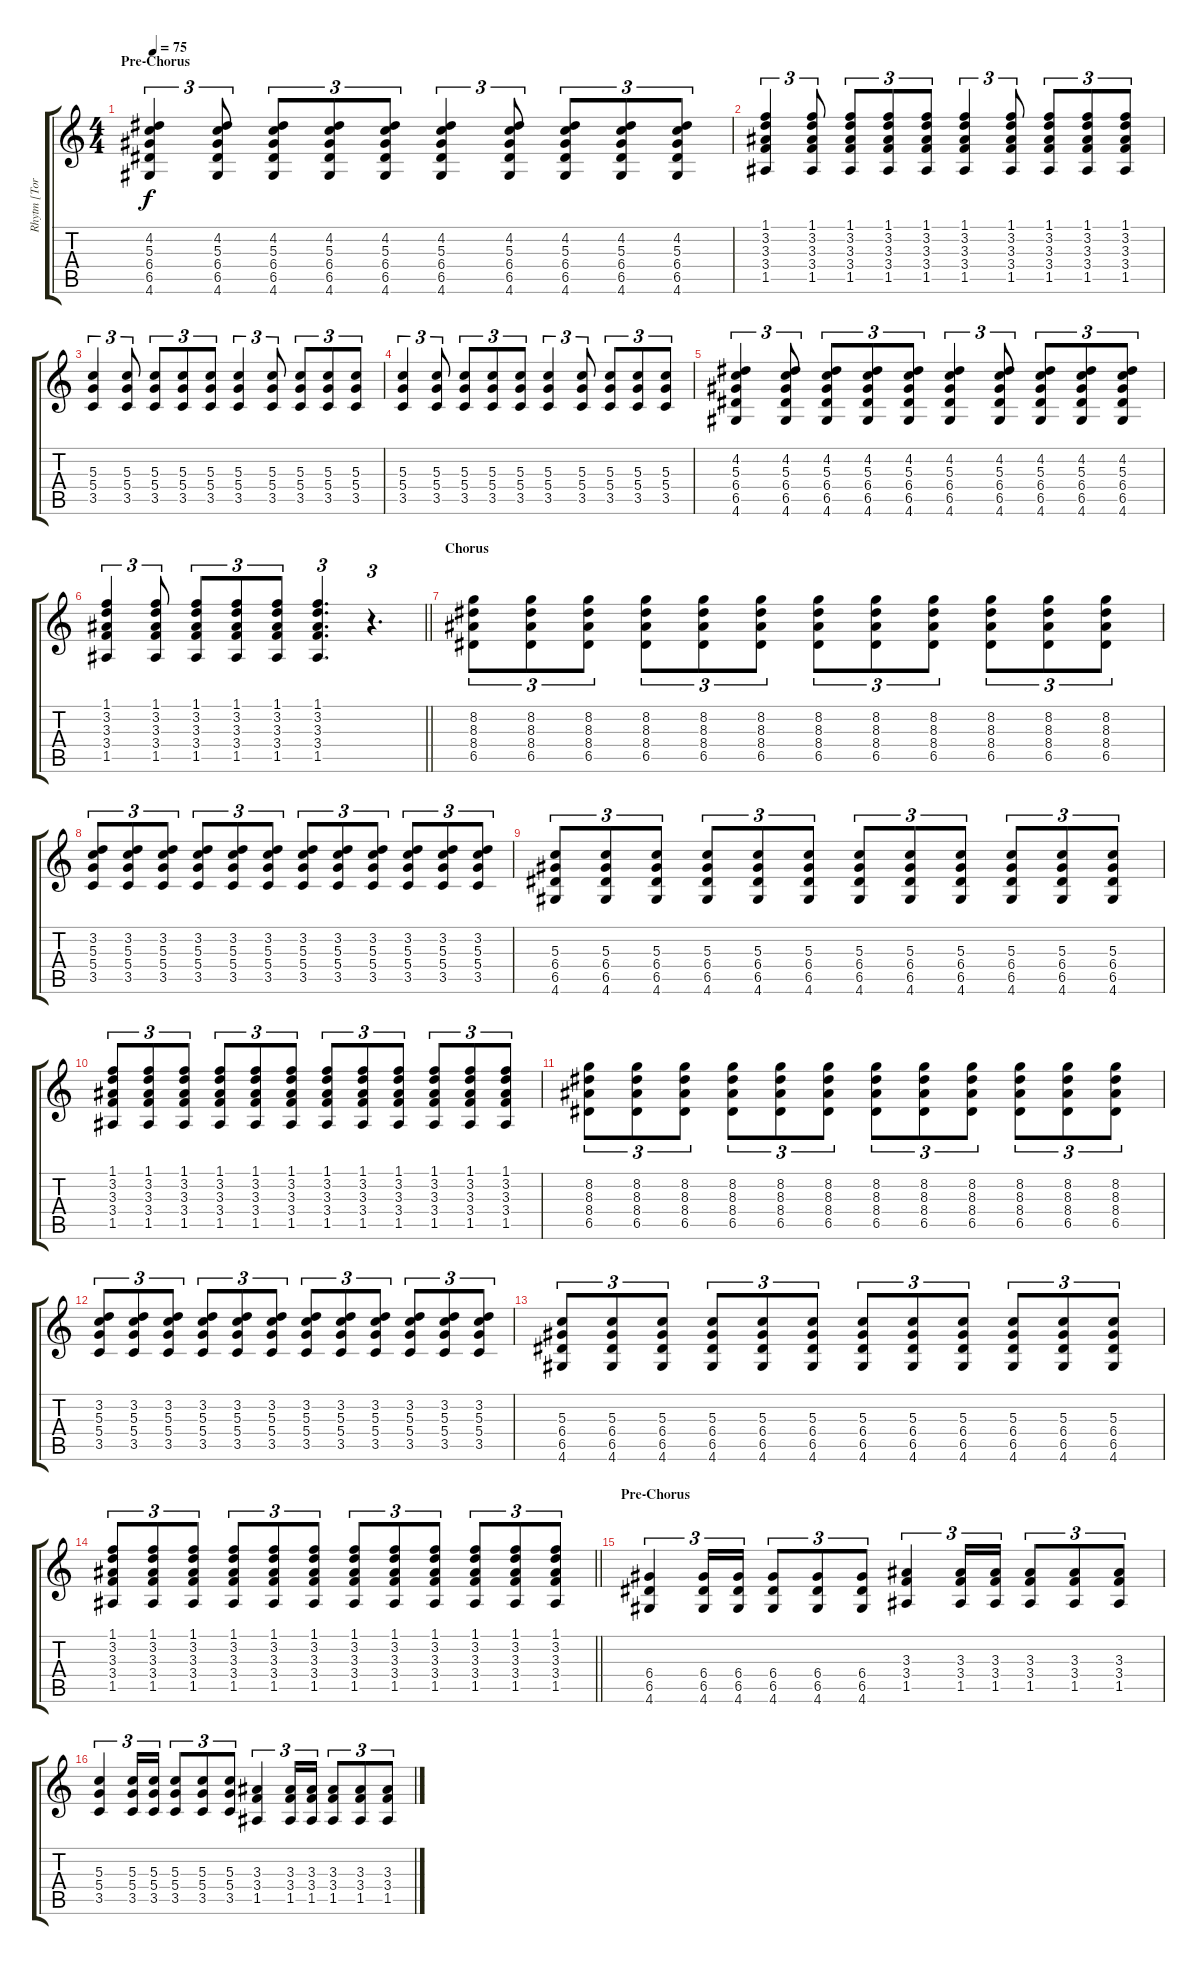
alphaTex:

\track ("Rhytm [Toru]" "Rhytm [Tor") {instrument acousticguitarsteel}
\staff {score tabs}
\tuning (E4 B3 G3 D3 A2 E2) {hide}
\ts (4 4)
\section ("" "Pre-Chorus")
\tempo 75
\clef g2
\ks c
(4.2 5.3 6.4 6.5 4.6).4{tu (3 2) dy f} (4.2 5.3 6.4 6.5 4.6).8{tu (3 2)} (4.2 5.3 6.4 6.5 4.6).8{tu (3 2)} (4.2 5.3 6.4 6.5 4.6).8{tu (3 2)} (4.2 5.3 6.4 6.5 4.6).8{tu (3 2)} (4.2 5.3 6.4 6.5 4.6).4{tu (3 2)} (4.2 5.3 6.4 6.5 4.6).8{tu (3 2)} (4.2 5.3 6.4 6.5 4.6).8{tu (3 2)} (4.2 5.3 6.4 6.5 4.6).8{tu (3 2)} (4.2 5.3 6.4 6.5 4.6).8{tu (3 2)} |
(1.1 3.2 3.3 3.4 1.5).4{tu (3 2)} (1.1 3.2 3.3 3.4 1.5).8{tu (3 2)} (1.1 3.2 3.3 3.4 1.5).8{tu (3 2)} (1.1 3.2 3.3 3.4 1.5).8{tu (3 2)} (1.1 3.2 3.3 3.4 1.5).8{tu (3 2)} (1.1 3.2 3.3 3.4 1.5).4{tu (3 2)} (1.1 3.2 3.3 3.4 1.5).8{tu (3 2)} (1.1 3.2 3.3 3.4 1.5).8{tu (3 2)} (1.1 3.2 3.3 3.4 1.5).8{tu (3 2)} (1.1 3.2 3.3 3.4 1.5).8{tu (3 2)} |
(5.3 5.4 3.5).4{tu (3 2)} (5.3 5.4 3.5).8{tu (3 2)} (5.3 5.4 3.5).8{tu (3 2)} (5.3 5.4 3.5).8{tu (3 2)} (5.3 5.4 3.5).8{tu (3 2)} (5.3 5.4 3.5).4{tu (3 2)} (5.3 5.4 3.5).8{tu (3 2)} (5.3 5.4 3.5).8{tu (3 2)} (5.3 5.4 3.5).8{tu (3 2)} (5.3 5.4 3.5).8{tu (3 2)} |
(5.3 5.4 3.5).4{tu (3 2)} (5.3 5.4 3.5).8{tu (3 2)} (5.3 5.4 3.5).8{tu (3 2)} (5.3 5.4 3.5).8{tu (3 2)} (5.3 5.4 3.5).8{tu (3 2)} (5.3 5.4 3.5).4{tu (3 2)} (5.3 5.4 3.5).8{tu (3 2)} (5.3 5.4 3.5).8{tu (3 2)} (5.3 5.4 3.5).8{tu (3 2)} (5.3 5.4 3.5).8{tu (3 2)} |
(4.2 5.3 6.4 6.5 4.6).4{tu (3 2)} (4.2 5.3 6.4 6.5 4.6).8{tu (3 2)} (4.2 5.3 6.4 6.5 4.6).8{tu (3 2)} (4.2 5.3 6.4 6.5 4.6).8{tu (3 2)} (4.2 5.3 6.4 6.5 4.6).8{tu (3 2)} (4.2 5.3 6.4 6.5 4.6).4{tu (3 2)} (4.2 5.3 6.4 6.5 4.6).8{tu (3 2)} (4.2 5.3 6.4 6.5 4.6).8{tu (3 2)} (4.2 5.3 6.4 6.5 4.6).8{tu (3 2)} (4.2 5.3 6.4 6.5 4.6).8{tu (3 2)} |
\barLineRight lightlight
(1.1 3.2 3.3 3.4 1.5).4{tu (3 2)} (1.1 3.2 3.3 3.4 1.5).8{tu (3 2)} (1.1 3.2 3.3 3.4 1.5).8{tu (3 2)} (1.1 3.2 3.3 3.4 1.5).8{tu (3 2)} (1.1 3.2 3.3 3.4 1.5).8{tu (3 2)} (1.1 3.2 3.3 3.4 1.5).4{d tu (3 2)} r.4{d tu (3 2)} |
\section ("" "Chorus")
(8.2 8.3 8.4 6.5).8{tu (3 2)} (8.2 8.3 8.4 6.5).8{tu (3 2)} (8.2 8.3 8.4 6.5).8{tu (3 2)} (8.2 8.3 8.4 6.5).8{tu (3 2)} (8.2 8.3 8.4 6.5).8{tu (3 2)} (8.2 8.3 8.4 6.5).8{tu (3 2)} (8.2 8.3 8.4 6.5).8{tu (3 2)} (8.2 8.3 8.4 6.5).8{tu (3 2)} (8.2 8.3 8.4 6.5).8{tu (3 2)} (8.2 8.3 8.4 6.5).8{tu (3 2)} (8.2 8.3 8.4 6.5).8{tu (3 2)} (8.2 8.3 8.4 6.5).8{tu (3 2)} |
(3.2 5.3 5.4 3.5).8{tu (3 2)} (3.2 5.3 5.4 3.5).8{tu (3 2)} (3.2 5.3 5.4 3.5).8{tu (3 2)} (3.2 5.3 5.4 3.5).8{tu (3 2)} (3.2 5.3 5.4 3.5).8{tu (3 2)} (3.2 5.3 5.4 3.5).8{tu (3 2)} (3.2 5.3 5.4 3.5).8{tu (3 2)} (3.2 5.3 5.4 3.5).8{tu (3 2)} (3.2 5.3 5.4 3.5).8{tu (3 2)} (3.2 5.3 5.4 3.5).8{tu (3 2)} (3.2 5.3 5.4 3.5).8{tu (3 2)} (3.2 5.3 5.4 3.5).8{tu (3 2)} |
(5.3 6.4 6.5 4.6).8{tu (3 2)} (5.3 6.4 6.5 4.6).8{tu (3 2)} (5.3 6.4 6.5 4.6).8{tu (3 2)} (5.3 6.4 6.5 4.6).8{tu (3 2)} (5.3 6.4 6.5 4.6).8{tu (3 2)} (5.3 6.4 6.5 4.6).8{tu (3 2)} (5.3 6.4 6.5 4.6).8{tu (3 2)} (5.3 6.4 6.5 4.6).8{tu (3 2)} (5.3 6.4 6.5 4.6).8{tu (3 2)} (5.3 6.4 6.5 4.6).8{tu (3 2)} (5.3 6.4 6.5 4.6).8{tu (3 2)} (5.3 6.4 6.5 4.6).8{tu (3 2)} |
(1.1 3.2 3.3 3.4 1.5).8{tu (3 2)} (1.1 3.2 3.3 3.4 1.5).8{tu (3 2)} (1.1 3.2 3.3 3.4 1.5).8{tu (3 2)} (1.1 3.2 3.3 3.4 1.5).8{tu (3 2)} (1.1 3.2 3.3 3.4 1.5).8{tu (3 2)} (1.1 3.2 3.3 3.4 1.5).8{tu (3 2)} (1.1 3.2 3.3 3.4 1.5).8{tu (3 2)} (1.1 3.2 3.3 3.4 1.5).8{tu (3 2)} (1.1 3.2 3.3 3.4 1.5).8{tu (3 2)} (1.1 3.2 3.3 3.4 1.5).8{tu (3 2)} (1.1 3.2 3.3 3.4 1.5).8{tu (3 2)} (1.1 3.2 3.3 3.4 1.5).8{tu (3 2)} |
(8.2 8.3 8.4 6.5).8{tu (3 2)} (8.2 8.3 8.4 6.5).8{tu (3 2)} (8.2 8.3 8.4 6.5).8{tu (3 2)} (8.2 8.3 8.4 6.5).8{tu (3 2)} (8.2 8.3 8.4 6.5).8{tu (3 2)} (8.2 8.3 8.4 6.5).8{tu (3 2)} (8.2 8.3 8.4 6.5).8{tu (3 2)} (8.2 8.3 8.4 6.5).8{tu (3 2)} (8.2 8.3 8.4 6.5).8{tu (3 2)} (8.2 8.3 8.4 6.5).8{tu (3 2)} (8.2 8.3 8.4 6.5).8{tu (3 2)} (8.2 8.3 8.4 6.5).8{tu (3 2)} |
(3.2 5.3 5.4 3.5).8{tu (3 2)} (3.2 5.3 5.4 3.5).8{tu (3 2)} (3.2 5.3 5.4 3.5).8{tu (3 2)} (3.2 5.3 5.4 3.5).8{tu (3 2)} (3.2 5.3 5.4 3.5).8{tu (3 2)} (3.2 5.3 5.4 3.5).8{tu (3 2)} (3.2 5.3 5.4 3.5).8{tu (3 2)} (3.2 5.3 5.4 3.5).8{tu (3 2)} (3.2 5.3 5.4 3.5).8{tu (3 2)} (3.2 5.3 5.4 3.5).8{tu (3 2)} (3.2 5.3 5.4 3.5).8{tu (3 2)} (3.2 5.3 5.4 3.5).8{tu (3 2)} |
(5.3 6.4 6.5 4.6).8{tu (3 2)} (5.3 6.4 6.5 4.6).8{tu (3 2)} (5.3 6.4 6.5 4.6).8{tu (3 2)} (5.3 6.4 6.5 4.6).8{tu (3 2)} (5.3 6.4 6.5 4.6).8{tu (3 2)} (5.3 6.4 6.5 4.6).8{tu (3 2)} (5.3 6.4 6.5 4.6).8{tu (3 2)} (5.3 6.4 6.5 4.6).8{tu (3 2)} (5.3 6.4 6.5 4.6).8{tu (3 2)} (5.3 6.4 6.5 4.6).8{tu (3 2)} (5.3 6.4 6.5 4.6).8{tu (3 2)} (5.3 6.4 6.5 4.6).8{tu (3 2)} |
\barLineRight lightlight
(1.1 3.2 3.3 3.4 1.5).8{tu (3 2)} (1.1 3.2 3.3 3.4 1.5).8{tu (3 2)} (1.1 3.2 3.3 3.4 1.5).8{tu (3 2)} (1.1 3.2 3.3 3.4 1.5).8{tu (3 2)} (1.1 3.2 3.3 3.4 1.5).8{tu (3 2)} (1.1 3.2 3.3 3.4 1.5).8{tu (3 2)} (1.1 3.2 3.3 3.4 1.5).8{tu (3 2)} (1.1 3.2 3.3 3.4 1.5).8{tu (3 2)} (1.1 3.2 3.3 3.4 1.5).8{tu (3 2)} (1.1 3.2 3.3 3.4 1.5).8{tu (3 2)} (1.1 3.2 3.3 3.4 1.5).8{tu (3 2)} (1.1 3.2 3.3 3.4 1.5).8{tu (3 2)} |
\section ("" "Pre-Chorus")
(6.4 6.5 4.6).4{tu (3 2)} (6.4 6.5 4.6).16{tu (3 2)} (6.4 6.5 4.6).16{tu (3 2)} (6.4 6.5 4.6).8{tu (3 2)} (6.4 6.5 4.6).8{tu (3 2)} (6.4 6.5 4.6).8{tu (3 2)} (3.3 3.4 1.5).4{tu (3 2)} (3.3 3.4 1.5).16{tu (3 2)} (3.3 3.4 1.5).16{tu (3 2)} (3.3 3.4 1.5).8{tu (3 2)} (3.3 3.4 1.5).8{tu (3 2)} (3.3 3.4 1.5).8{tu (3 2)} |
(5.3 5.4 3.5).4{tu (3 2)} (5.3 5.4 3.5).16{tu (3 2)} (5.3 5.4 3.5).16{tu (3 2)} (5.3 5.4 3.5).8{tu (3 2)} (5.3 5.4 3.5).8{tu (3 2)} (5.3 5.4 3.5).8{tu (3 2)} (3.3 3.4 1.5).4{tu (3 2)} (3.3 3.4 1.5).16{tu (3 2)} (3.3 3.4 1.5).16{tu (3 2)} (3.3 3.4 1.5).8{tu (3 2)} (3.3 3.4 1.5).8{tu (3 2)} (3.3 3.4 1.5).8{tu (3 2)}
